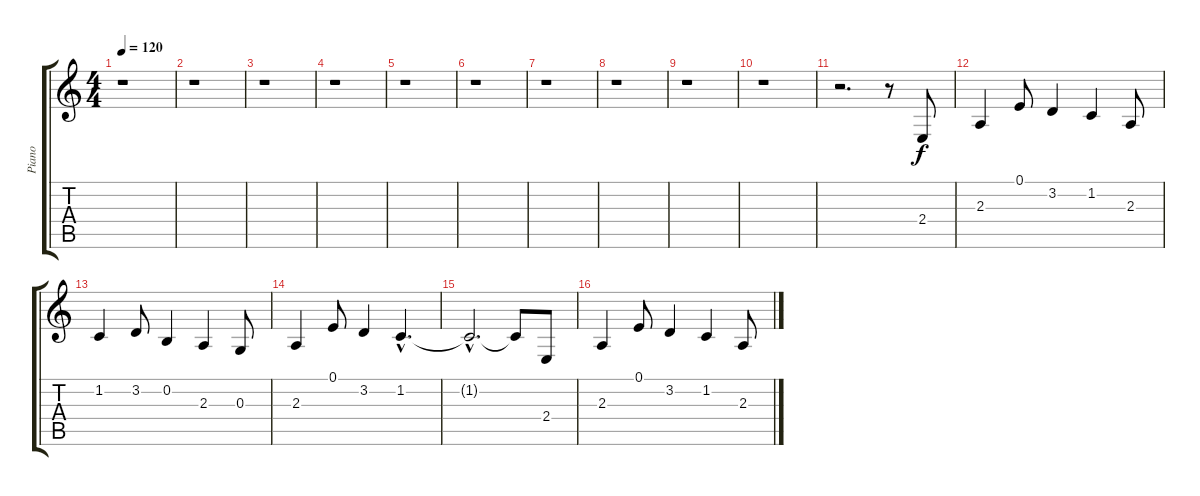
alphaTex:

\track ("Piano" "Piano") {instrument brightacousticpiano}
\staff {score tabs}
\tuning (E4 B3 G3 D3 A2 E2) {hide}
\ts (4 4)
\tempo 120
\clef g2
\ks c
r.1{dy f} |
r.1 |
r.1 |
r.1 |
r.1 |
r.1 |
r.1 |
r.1 |
r.1 |
r.1 |
r.2{d} r.8 2.4.8 |
2.3.4 0.1.8 3.2.4 1.2.4 2.3.8 |
1.2.4 3.2.8 0.2.4 2.3.4 0.3.8 |
2.3.4 0.1.8 3.2.4 1.2{hac}.4{d} |
1.2{hac t}.2{d} 1.2{t}.8 2.4.8 |
2.3.4 0.1.8 3.2.4 1.2.4 2.3.8
